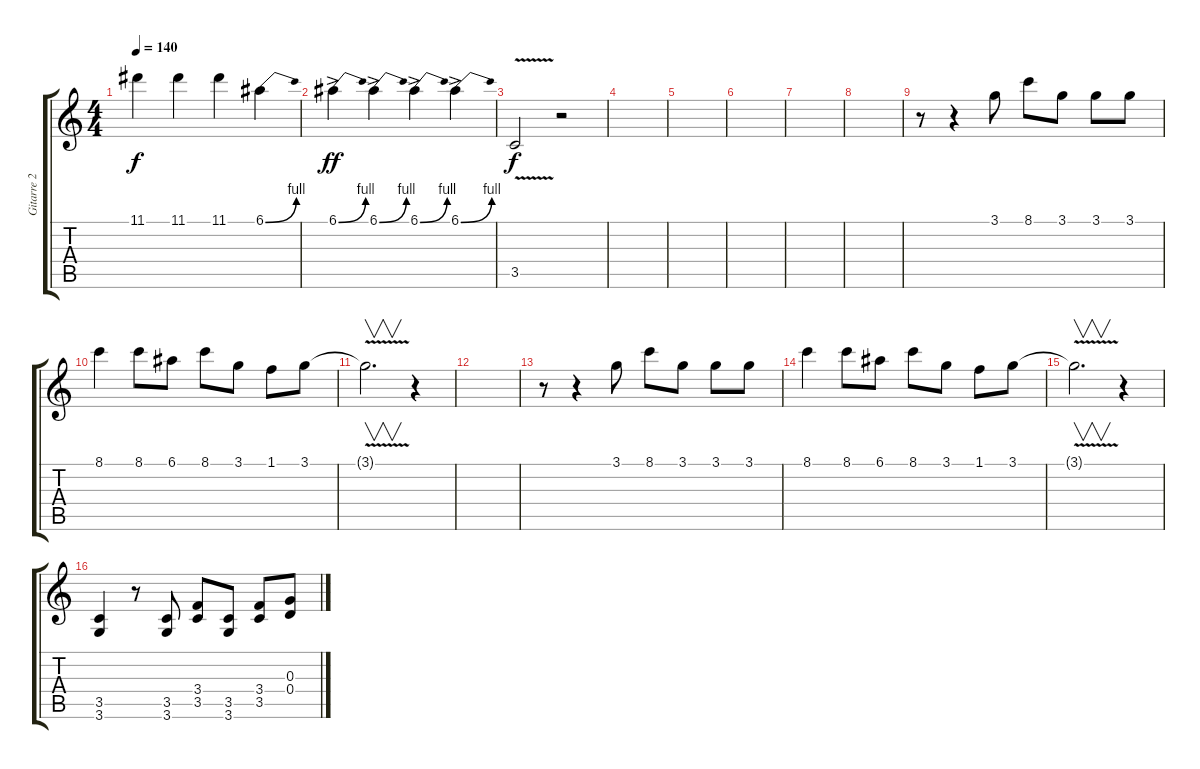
\track ("Gitarre 2" "Gitarre 2") {instrument distortionguitar}
\staff {score tabs}
\tuning (E4 B3 G3 D3 A2 E2) {hide}
\ts (4 4)
\tempo 140
\clef g2
\ks c
11.1.4{dy f} 11.1.4 11.1.4 6.1{be (bend 0 0 60 4)}.4 |
6.1{be (bend 0 0 60 4) ac}.4{dy ff} 6.1{be (bend 0 0 60 4) ac}.4 6.1{be (bend 0 0 60 4) ac}.4 6.1{be (bend 0 0 60 4) ac}.4 |
3.5{v}.2{dy f} r.2 |
|
|
|
|
|
r.8 r.4 3.1.8 8.1.8 3.1.8 3.1.8 3.1.8 |
8.1.4 8.1.8 6.1.8 8.1.8 3.1.8 1.1.8 3.1.8 |
3.1{v t}.2{v d} r.4 |
|
r.8 r.4 3.1.8 8.1.8 3.1.8 3.1.8 3.1.8 |
8.1.4 8.1.8 6.1.8 8.1.8 3.1.8 1.1.8 3.1.8 |
3.1{v t}.2{v d} r.4 |
(3.5 3.6).4 r.8 (3.5 3.6).8 (3.4 3.5).8 (3.5 3.6).8 (3.4 3.5).8 (0.3 0.4).8
